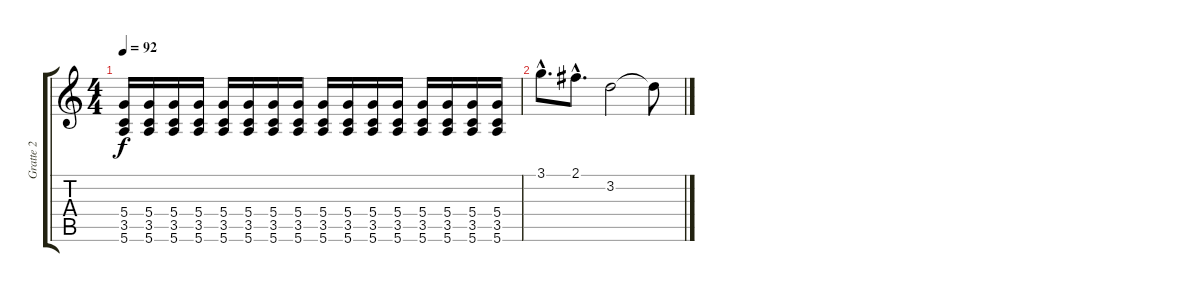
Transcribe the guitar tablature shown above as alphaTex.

\track ("Gratte 2" "Gratte 2") {instrument distortionguitar}
\staff {score tabs}
\tuning (E4 B3 G3 D3 A2 E2) {hide}
\ts (4 4)
\tempo 92
\clef g2
\ks c
(5.4 3.5 5.6).16{dy f} (5.4 3.5 5.6).16 (5.4 3.5 5.6).16 (5.4 3.5 5.6).16 (5.4 3.5 5.6).16 (5.4 3.5 5.6).16 (5.4 3.5 5.6).16 (5.4 3.5 5.6).16 (5.4 3.5 5.6).16 (5.4 3.5 5.6).16 (5.4 3.5 5.6).16 (5.4 3.5 5.6).16 (5.4 3.5 5.6).16 (5.4 3.5 5.6).16 (5.4 3.5 5.6).16 (5.4 3.5 5.6).16 |
3.1{hac}.8{d} 2.1{hac}.8{d} 3.2.2 3.2{t}.8
